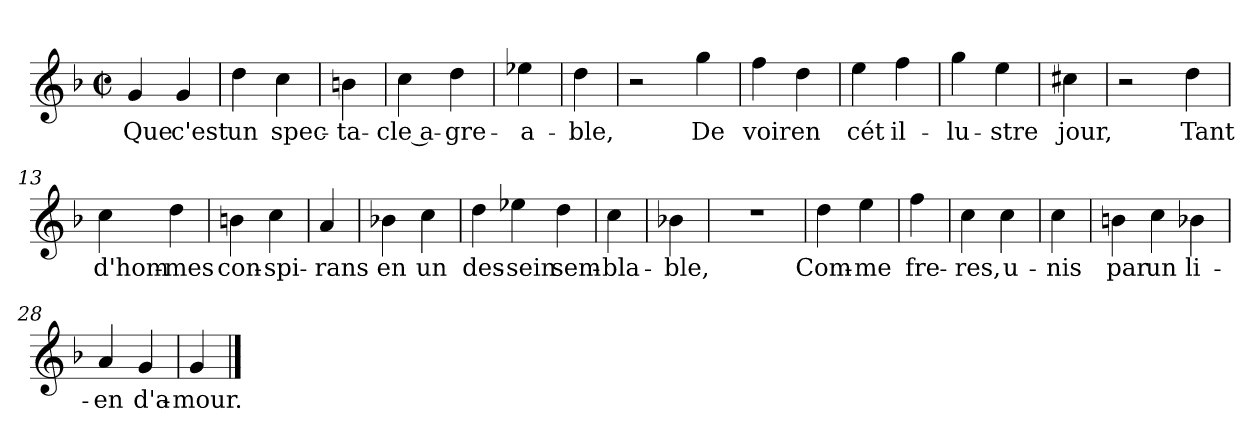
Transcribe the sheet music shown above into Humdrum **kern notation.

**kern	**text
*part1	*part1
*staff1	*staff1
*clefG2	*
*k[b-]	*
*F:	*
*M2/2	*
*met(c|)	*
=1	=1
4g	Que
4g	c'est
=2	=2
4dd	un
4cc	spec-
=3	=3
4b	-ta-
=4	=4
4cc	-cle a-
4dd	-gre-
=5	=5
4ee-X	-a-
=6	=6
4dd	-ble,
=7	=7
2r	.
4gg	De
=8	=8
4ff	voir
4dd	en
=9	=9
4ee	cét
4ff	il-
=10	=10
4gg	-lu-
4ee	-stre
=11	=11
4cc#X	jour,
=12	=12
2r	.
4dd	Tant
=13	=13
4cc	d'hom-
4dd	-mes
=14	=14
4b	con-
4cc	-spi-
=15	=15
4a	-rans
=16	=16
4b-X	en
4cc	un
=17	=17
4dd	des-
4ee-X	-sein
4dd	sem-
=19	=19
4cc	-bla-
=20	=20
4b-X	-ble,
=21	=21
1r	.
=22	=22
4dd	Com-
4ee	-me
=23	=23
4ff	fre-
=24	=24
4cc	-res,
4cc	u-
=25	=25
4cc	-nis
=26	=26
4b	par
4cc	un
4b-X	li-
=28	=28
4a	-en
4g	d'a-
=29	=29
4g	-mour.
==	==
*-	*-
